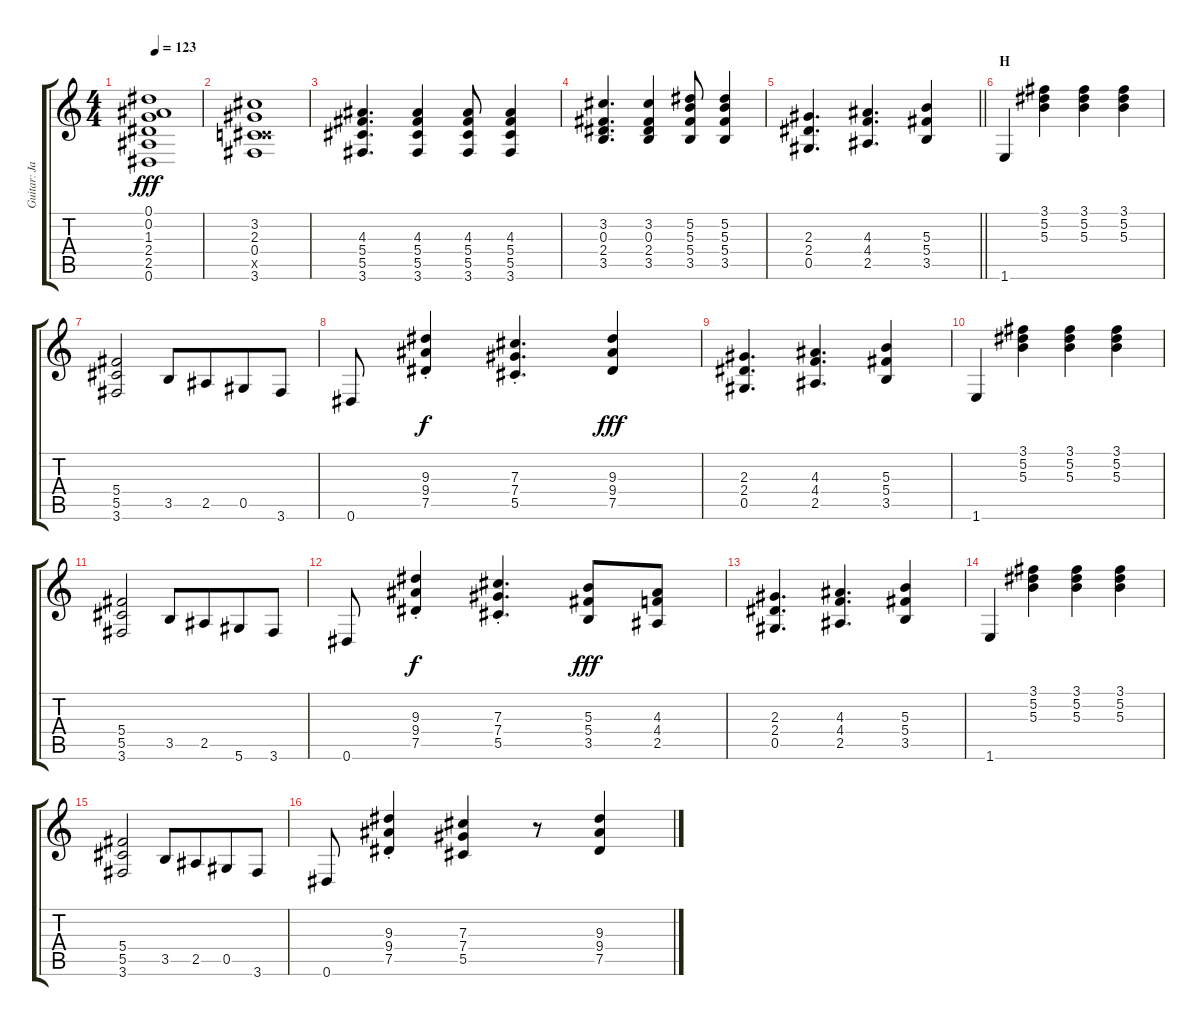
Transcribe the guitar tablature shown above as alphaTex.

\track ("Guitar: Jake" "Guitar: Ja") {instrument distortionguitar}
\staff {score tabs}
\tuning (Eb4 Bb3 Gb3 Db3 Ab2 Eb2) {hide}
\ts (4 4)
\tempo 123
\clef g2
\ks c
(0.1 0.2 1.3 2.4 2.5 0.6).1{dy fff} |
(3.2 2.3 0.4 4.5{x} 3.6).1 |
(4.3 5.4 5.5 3.6).4{d} (4.3 5.4 5.5 3.6).4 (4.3 5.4 5.5 3.6).8 (4.3 5.4 5.5 3.6).4 |
(3.2 0.3 2.4 3.5).4{d} (3.2 0.3 2.4 3.5).4 (5.2 5.3 5.4 3.5).8 (5.2 5.3 5.4 3.5).4 |
\barLineRight lightlight
(2.3 2.4 0.5).4{d} (4.3 4.4 2.5).4{d} (5.3 5.4 3.5).4 |
\section ("" "H")
1.6.4 (3.1 5.2 5.3).4 (3.1 5.2 5.3).4 (3.1 5.2 5.3).4 |
(5.4 5.5 3.6).2 3.5.8 2.5.8{beam merge} 0.5.8 3.6.8 |
0.6.8 (9.3{st} 9.4{st} 7.5{st}).4{dy f} (7.3{st} 7.4{st} 5.5{st}).4{d} (9.3 9.4 7.5).4{dy fff} |
(2.3 2.4 0.5).4{d} (4.3 4.4 2.5).4{d} (5.3 5.4 3.5).4 |
1.6.4 (3.1 5.2 5.3).4 (3.1 5.2 5.3).4 (3.1 5.2 5.3).4 |
(5.4 5.5 3.6).2 3.5.8 2.5.8{beam merge} 5.6.8 3.6.8 |
0.6.8 (9.3{st} 9.4{st} 7.5{st}).4{dy f} (7.3{st} 7.4{st} 5.5{st}).4{d} (5.3 5.4 3.5).8{dy fff} (4.3 4.4 2.5).8 |
(2.3 2.4 0.5).4{d} (4.3 4.4 2.5).4{d} (5.3 5.4 3.5).4 |
1.6.4 (3.1 5.2 5.3).4 (3.1 5.2 5.3).4 (3.1 5.2 5.3).4 |
(5.4 5.5 3.6).2 3.5.8 2.5.8{beam merge} 0.5.8 3.6.8 |
0.6.8 (9.3{st} 9.4{st} 7.5{st}).4 (7.3 7.4 5.5).4 r.8 (9.3 9.4 7.5).4
